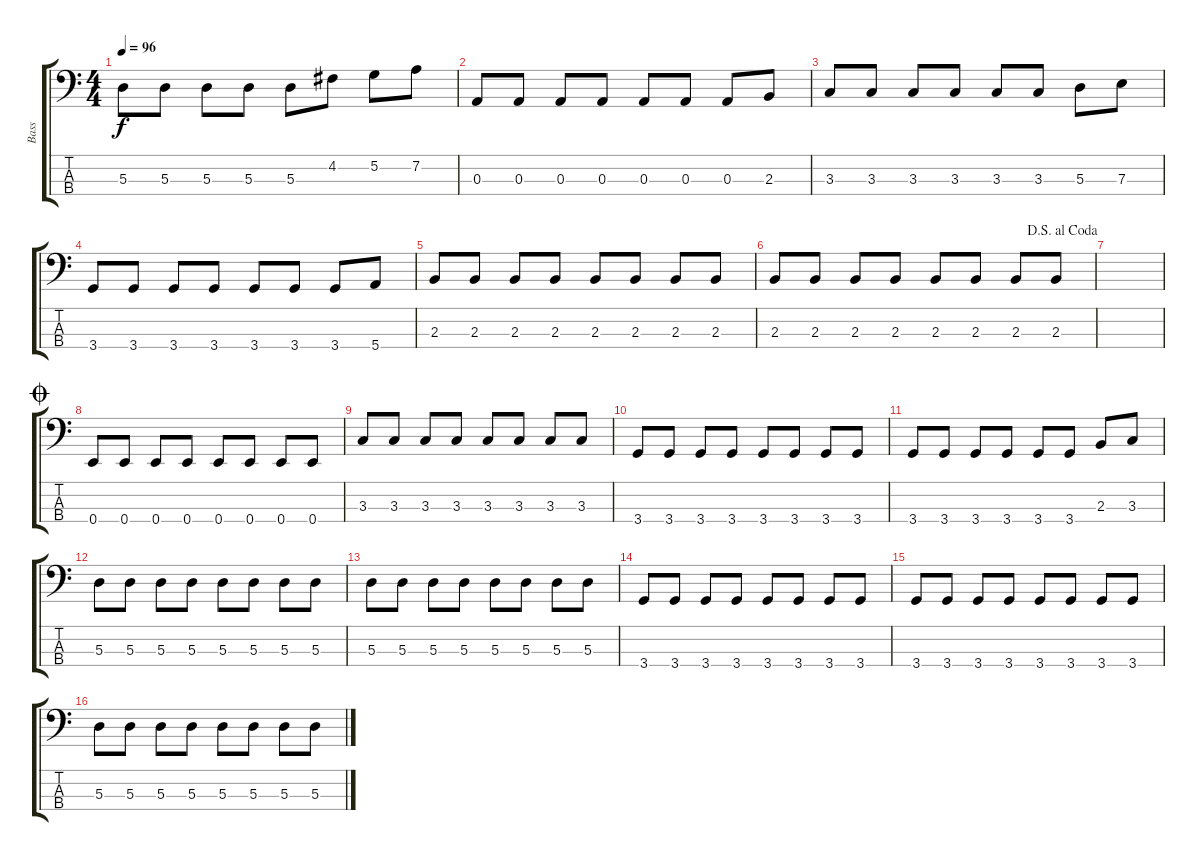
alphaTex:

\track ("Bass" "Bass") {instrument electricbassfinger}
\staff {score tabs}
\tuning (G2 D2 A1 E1) {hide}
\ts (4 4)
\tempo 96
\clef f4
\ks c
5.3.8{dy f} 5.3.8 5.3.8 5.3.8 5.3.8 4.2.8 5.2.8 7.2.8 |
0.3.8 0.3.8 0.3.8 0.3.8 0.3.8 0.3.8 0.3.8 2.3.8 |
3.3.8 3.3.8 3.3.8 3.3.8 3.3.8 3.3.8 5.3.8 7.3.8 |
3.4.8 3.4.8 3.4.8 3.4.8 3.4.8 3.4.8 3.4.8 5.4.8 |
2.3.8 2.3.8 2.3.8 2.3.8 2.3.8 2.3.8 2.3.8 2.3.8 |
\jump dalsegnoalcoda
2.3.8 2.3.8 2.3.8 2.3.8 2.3.8 2.3.8 2.3.8 2.3.8 |
|
\jump coda
0.4.8 0.4.8 0.4.8 0.4.8 0.4.8 0.4.8 0.4.8 0.4.8 |
3.3.8 3.3.8 3.3.8 3.3.8 3.3.8 3.3.8 3.3.8 3.3.8 |
3.4.8 3.4.8 3.4.8 3.4.8 3.4.8 3.4.8 3.4.8 3.4.8 |
3.4.8 3.4.8 3.4.8 3.4.8 3.4.8 3.4.8 2.3.8 3.3.8 |
5.3.8 5.3.8 5.3.8 5.3.8 5.3.8 5.3.8 5.3.8 5.3.8 |
5.3.8 5.3.8 5.3.8 5.3.8 5.3.8 5.3.8 5.3.8 5.3.8 |
3.4.8 3.4.8 3.4.8 3.4.8 3.4.8 3.4.8 3.4.8 3.4.8 |
3.4.8 3.4.8 3.4.8 3.4.8 3.4.8 3.4.8 3.4.8 3.4.8 |
5.3.8 5.3.8 5.3.8 5.3.8 5.3.8 5.3.8 5.3.8 5.3.8
